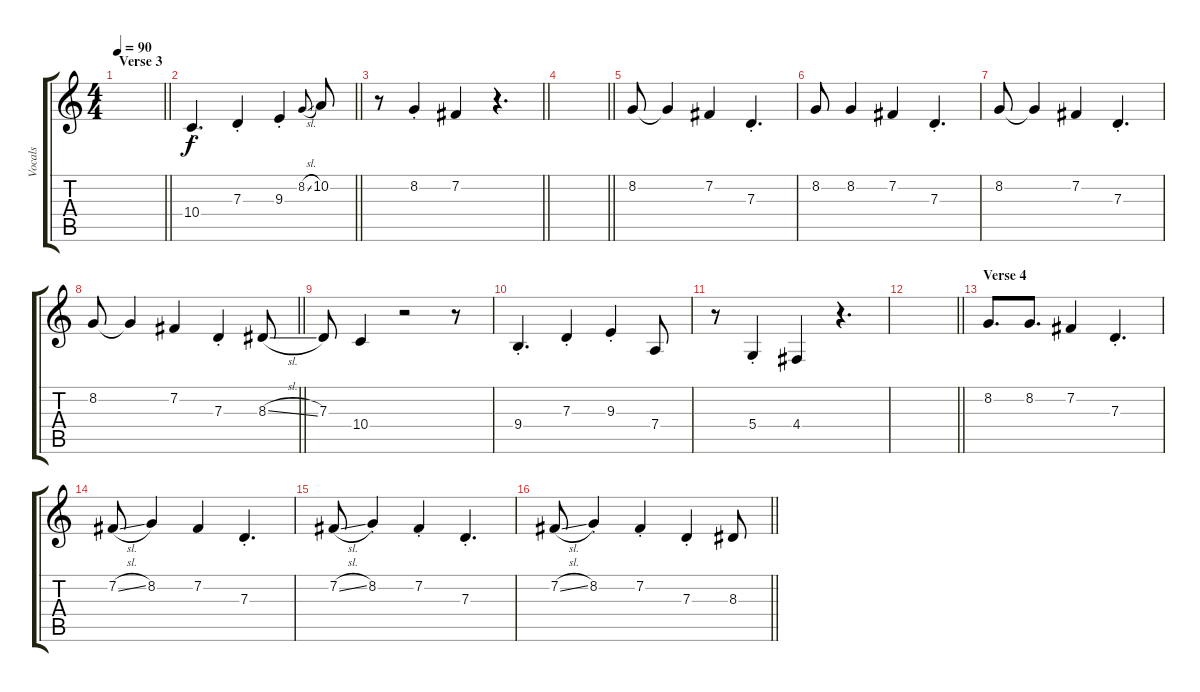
\track ("Vocals" "Vocals") {instrument altosax}
\staff {score tabs}
\tuning (E4 B3 G3 D3 A2 E2) {hide}
\ts (4 4)
\section ("" "Verse 3")
\tempo 90
\clef g2
\barLineRight lightlight
\ks c
|
\barLineRight lightlight
10.4{st}.4{d} 7.3{st}.4 9.3{st}.4 8.2{sl}.8{gr onbeat} 10.2.8 |
\barLineRight lightlight
r.8 8.2{st}.4 7.2.4 r.4{d} |
\barLineRight lightlight
|
8.2.8 8.2{t}.4 7.2.4 7.3{st}.4{d} |
8.2.8 8.2.4 7.2.4 7.3{st}.4{d} |
8.2.8 8.2{t}.4 7.2.4 7.3{st}.4{d} |
\barLineRight lightlight
8.2.8 8.2{t}.4 7.2.4 7.3{st}.4 8.3{sl}.8 |
7.3.8 10.4.4 r.2 r.8 |
9.4{st}.4{d} 7.3{st}.4 9.3{st}.4 7.4.8 |
r.8 5.4{st}.4 4.4.4 r.4{d} |
\barLineRight lightlight
|
\section ("" "Verse 4")
8.2.8{d} 8.2.8{d} 7.2.4 7.3{st}.4{d} |
7.2{sl}.8 8.2.4 7.2.4 7.3{st}.4{d} |
7.2{sl}.8 8.2{st}.4 7.2{st}.4 7.3{st}.4{d} |
\barLineRight lightlight
7.2{sl}.8 8.2{st}.4 7.2{st}.4 7.3{st}.4 8.3{sl}.8
